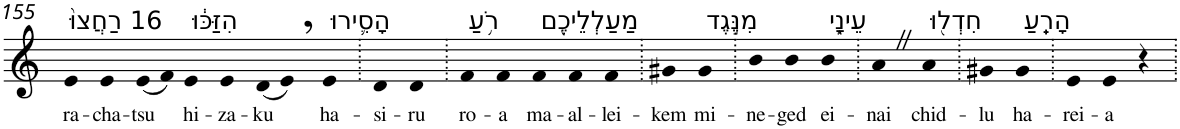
**kern	**text
*part1	*part1
*staff1	*staff1
*I"Piano	*
*I'Pno	*
!!LO:PB:g=z
*clefG2	*
*k[]	*
=155	=155
!LO:TX:a:t=16 רַחֲצוּ֙	!
!	!LO:LY:b
4e	ra-
!	!LO:LY:b
4e	-cha-
!	!LO:LY:b
(8e	-tsu
8f)	.
!LO:TX:a:t=הִזַּכּ֔וּ	!
!	!LO:LY:b
4e	hi-
!	!LO:LY:b
4e	-za-
!	!LO:LY:b
(8d	-ku
8e,)	.
!LO:TX:a:t=הָסִ֛ירוּ	!
!	!LO:LY:b
4e	ha-
=156.	=156.
!	!LO:LY:b
4d	-si-
!	!LO:LY:b
4d	-ru
=157.	=157.
!LO:TX:a:t=רֹ֥עַ	!
!	!LO:LY:b
4f	ro-
!	!LO:LY:b
4f	-a
!LO:TX:a:t=מַעַלְלֵיכֶ֖ם	!
!	!LO:LY:b
4f	ma-
!	!LO:LY:b
4f	-al-
!	!LO:LY:b
4f	-lei-
=158.	=158.
!	!LO:LY:b
4g#X	-kem
!LO:TX:a:t=מִנֶּ֣גֶד	!
!	!LO:LY:b
4g#	mi-
=159.	=159.
!	!LO:LY:b
4b	-ne-
!	!LO:LY:b
4b	-ged
!LO:TX:a:t=עֵינָ֑י	!
!	!LO:LY:b
4b	ei-
=160.	=160.
!	!LO:LY:b
4aZ	-nai
!LO:TX:a:t=חִדְל֖וּ	!
!	!LO:LY:b
4a	chid-
=161.	=161.
!	!LO:LY:b
4g#X	-lu
!LO:TX:a:t=הָרֵֽעַ	!
!	!LO:LY:b
4g#	ha-
=162.	=162.
!	!LO:LY:b
4e	-rei-
!	!LO:LY:b
4e	-a
4r	.
=.	=.
*-	*-
